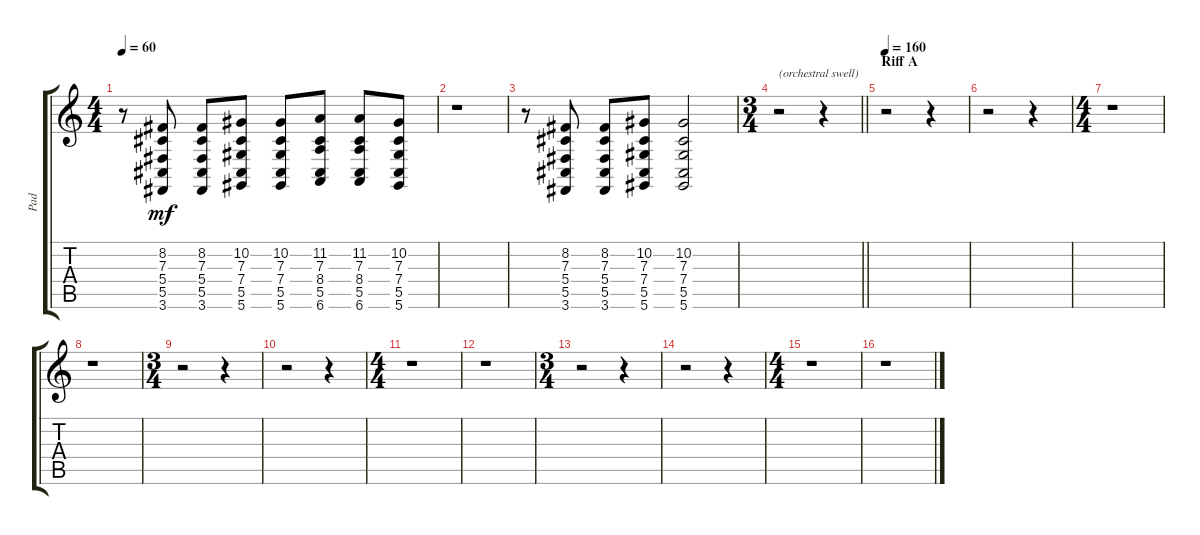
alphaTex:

\track ("Pad" "Pad") {instrument pad4choir}
\staff {score tabs}
\tuning (Eb4 Bb3 Gb3 Db3 Ab2 Eb2) {hide}
\ts (4 4)
\tempo 60
\clef g2
\ks c
r.8{dy mf} (8.2 7.3 5.4 5.5 3.6).8 (8.2 7.3 5.4 5.5 3.6).8 (10.2 7.3 7.4 5.5 5.6).8 (10.2 7.3 7.4 5.5 5.6).8 (11.2 7.3 8.4 5.5 6.6).8 (11.2 7.3 8.4 5.5 6.6).8 (10.2 7.3 7.4 5.5 5.6).8 |
r.1 |
r.8 (8.2 7.3 5.4 5.5 3.6).8 (8.2 7.3 5.4 5.5 3.6).8 (10.2 7.3 7.4 5.5 5.6).8 (10.2 7.3 7.4 5.5 5.6).2 |
\ts (3 4)
\barLineRight lightlight
r.2{txt "(orchestral swell)"} r.4 |
\section ("" "Riff A")
\tempo 160
r.2 r.4 |
r.2 r.4 |
\ts (4 4)
r.1 |
r.1 |
\ts (3 4)
r.2 r.4 |
r.2 r.4 |
\ts (4 4)
r.1 |
r.1 |
\ts (3 4)
r.2 r.4 |
r.2 r.4 |
\ts (4 4)
r.1 |
r.1
